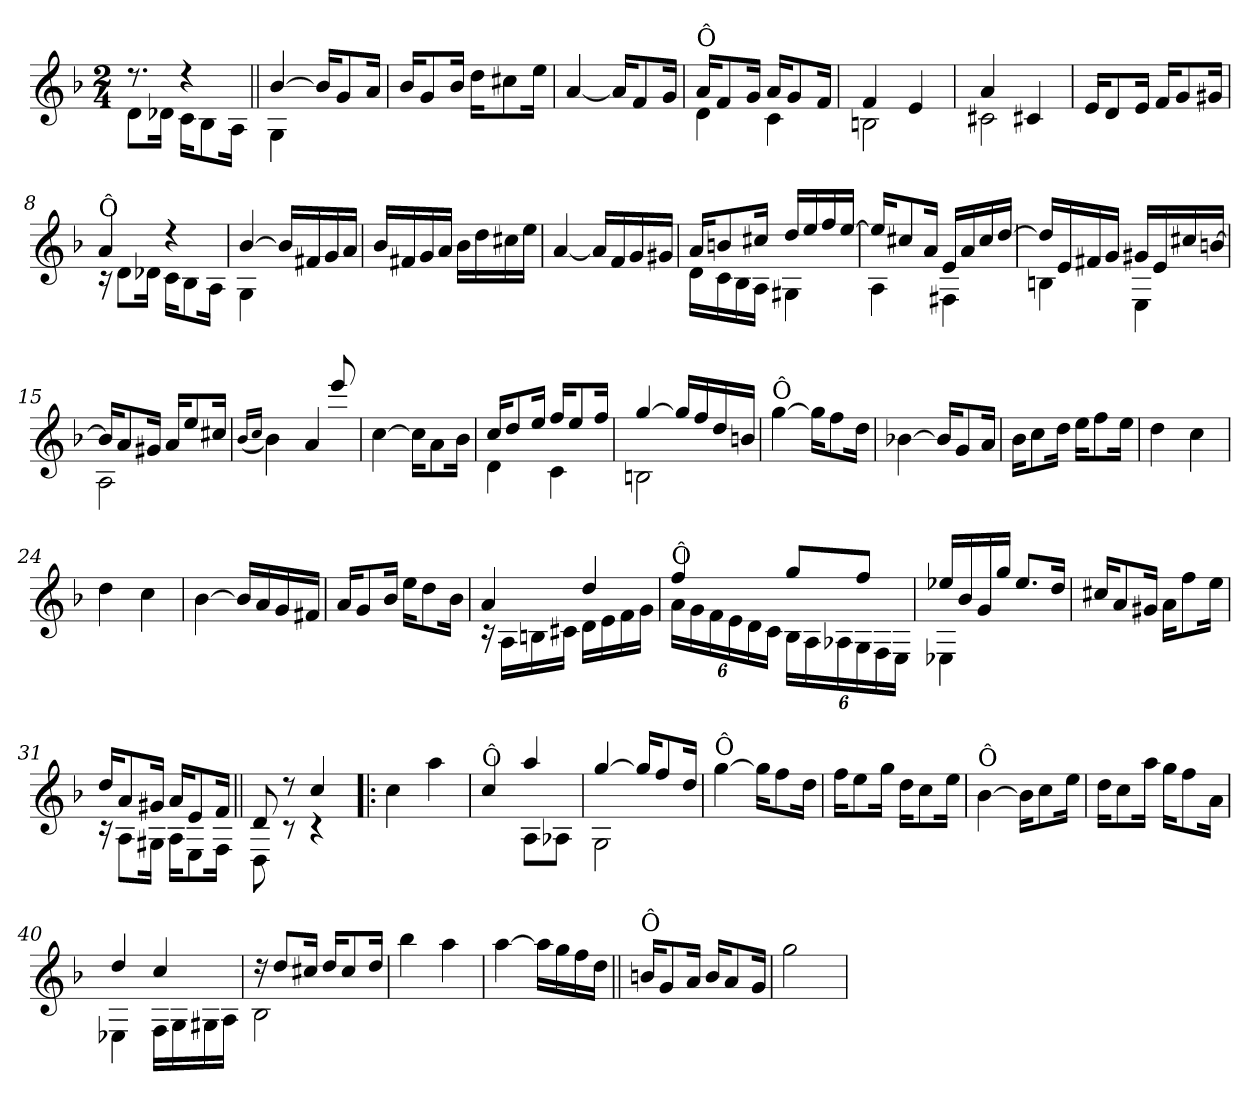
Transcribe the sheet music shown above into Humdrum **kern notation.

**kern
*part1
*staff1
*clefG2
*k[b-]
*F:
*M2/4
=
*^
8.rdd	8d!\L
.	16d-X!\Jk
4rdd	16c!\KL
.	8B-!\
.	16A!\Jk
=1||	=1||
[>4b-/	4G!\
16b-/KL]	4ryy
8g/	.
16a/Jk	.
*v	*v
=2
16b-/KL
8g/
16b-/Jk
16dd\KL
8cc#X\
16ee\Jk
=3
[4a/
16a/KL]
8f/
16g/Jk
=4
*^
!LO:TX:a:t=Ô	!
16a/KL	4d!\
8f/	.
16g/Jk	.
16a/KL	4c!\
8g/	.
16f/Jk	.
=5	=5
4f/	2Bn!\
4e/	.
!!LO:LB:g=z	!!
=6	=6
4a/	2c#X!\
4c#X/	.
*v	*v
=7
16e/KL
8d/
16e/Jk
16f/KL
8g/
16g#X/Jk
=8
*^
!LO:TX:a:t=Ô	!
4a/	16rc
.	8d!\L
.	16d-X!\Jk
4rdd	16c!\KL
.	8B-!\
.	16A!\Jk
=9	=9
[>4b-/	4G!\
16b-/LL]	4ryy
16f#X/	.
16g/	.
16a/JJ	.
*v	*v
=10
16b-/LL
16f#X/
16g/
16a/JJ
16b-\LL
16dd\
16cc#X\
16ee\JJ
!!LO:LB:g=z
=11
[4a/
16a/LL]
16f/
16g/
16g#X/JJ
=12
*^
16a/KL	16d!\LL
8bn/	16c!\
.	16B-!\
16cc#X/Jk	16A!\JJ
16dd/LL	4G#X!\
16ee/	.
16ff/	.
[>16ee/JJ	.
=13	=13
16ee/KL]	4A!\
8cc#X/	.
16a/Jk	.
16e/LL	4F#X!\
16a/	.
16cc#/	.
[>16dd/JJ	.
=14	=14
16dd/LL]	4Bn!\
16e/	.
16f#X/	.
16g/JJ	.
16g#X/LL	4E!\
16e/	.
16cc#X/	.
[>16bn/JJ	.
=15	=15
16b/KL]	2A!\
8a/	.
16g#X/Jk	.
16a/KL	.
8ee/	.
16cc#X/Jk	.
!!LO:LB:g=z	!!
=16	=16
(<16qb-/LL	.
16qcc/JJ	.
4b-\)	4.ryy
4a/	.
.	8eee!/
*v	*v
=17
[4cc\
16cc\KL]
8a\
16b-\Jk
=18
*^
16cc/KL	4d!\
8dd/	.
16ee/Jk	.
16ff/KL	4c!\
8ee/	.
16ff/Jk	.
=19	=19
[>4gg/	2Bn!\
16gg/LL]	.
16ff/	.
16dd/	.
16bn/JJ	.
*v	*v
=20
!LO:TX:a:t=Ô
[4gg\
16gg\KL]
8ff\
16dd\Jk
=21
[4b-X\
16b-/KL]
8g/
16a/Jk
!!LO:LB:g=z
=22
16b-\KL
8cc\
16dd\Jk
16ee\KL
8ff\
16ee\Jk
=23
4dd\
4cc\
=24
4dd\
4cc\
=25
[4b-\
16b-/LL]
16a/
16g/
16f#X/JJ
=26
16a/KL
8g/
16b-/Jk
16ee\KL
8dd\
16b-\Jk
=27
*^
4a/	16rc
.	16A!\LL
.	16Bn!\
.	16c#X!\JJ
4dd/	16d!\LL
.	16e!\
.	16f!\
.	16g!\JJ
!!LO:LB:g=z	!!
=28	=28
!LO:TX:a:t=Ô	!
4ff/	24a!\LL
.	24g!\
.	24f!\
.	24e!\
.	24d!\
.	24c!\JJ
8gg/L	24B-!\LL
.	24A!\
.	24A-X!\
8ff/J	24G!\
.	24F!\
.	24E!\JJ
=29	=29
16ee-X/LL	4E-X!\
16b-/	.
16g/	.
16gg/JJ	.
8.ee-/L	4ryy
16dd/Jk	.
*v	*v
=30
16cc#X/KL
8a/
16g#X/Jk
16a\KL
8ff\
16ee\Jk
=31
*^
16dd/KL	16rc
8a/	8A!\L
16g#X/Jk	16G#X!\Jk
16a/KL	16A!\KL
8e/	8E!\
16f/Jk	16F!\Jk
!!LO:LB:g=z	!!
=32||	=32||
8d/	8D!\
8rdd	8rc
4cc/	4rc
*v	*v
=33!|:
4cc\
4aa\
=34
*^
!LO:TX:a:t=Ô	!
4cc/	4ryy
4aa/	8A!\L
.	8A-X!\J
=35	=35
[>4gg/	2G!\
16gg/KL]	.
8ff/	.
16dd/Jk	.
*v	*v
=36
!LO:TX:a:t=Ô
[4gg\
16gg\KL]
8ff\
16dd\Jk
=37
16ff\KL
8ee\
16gg\Jk
16dd\KL
8cc\
16ee\Jk
!!LO:LB:g=z
=38
!LO:TX:a:t=Ô
[4b-\
16b-\KL]
8cc\
16ee\Jk
=39
16dd\KL
8cc\
16aa\Jk
16gg\KL
8ff\
16a\Jk
=40
*^
4dd/	4E-X!\
4cc/	16F!\LL
.	16G!\
.	16G#X!\
.	16A!\JJ
=41	=41
16rdd	2B-!\
8dd/L	.
16cc#X/Jk	.
16dd/KL	.
8cc#/	.
16dd/Jk	.
*v	*v
=42
4bb-\
4aa\
!!LO:PB:g=z
=43
[4aa\
16aa\LL]
16gg\
16ff\
16dd\JJ
=44||
!LO:TX:a:t=Ô
16bn/KL
8g/
16a/Jk
16b/KL
8a/
16g/Jk
=45
2gg\
=
*-
